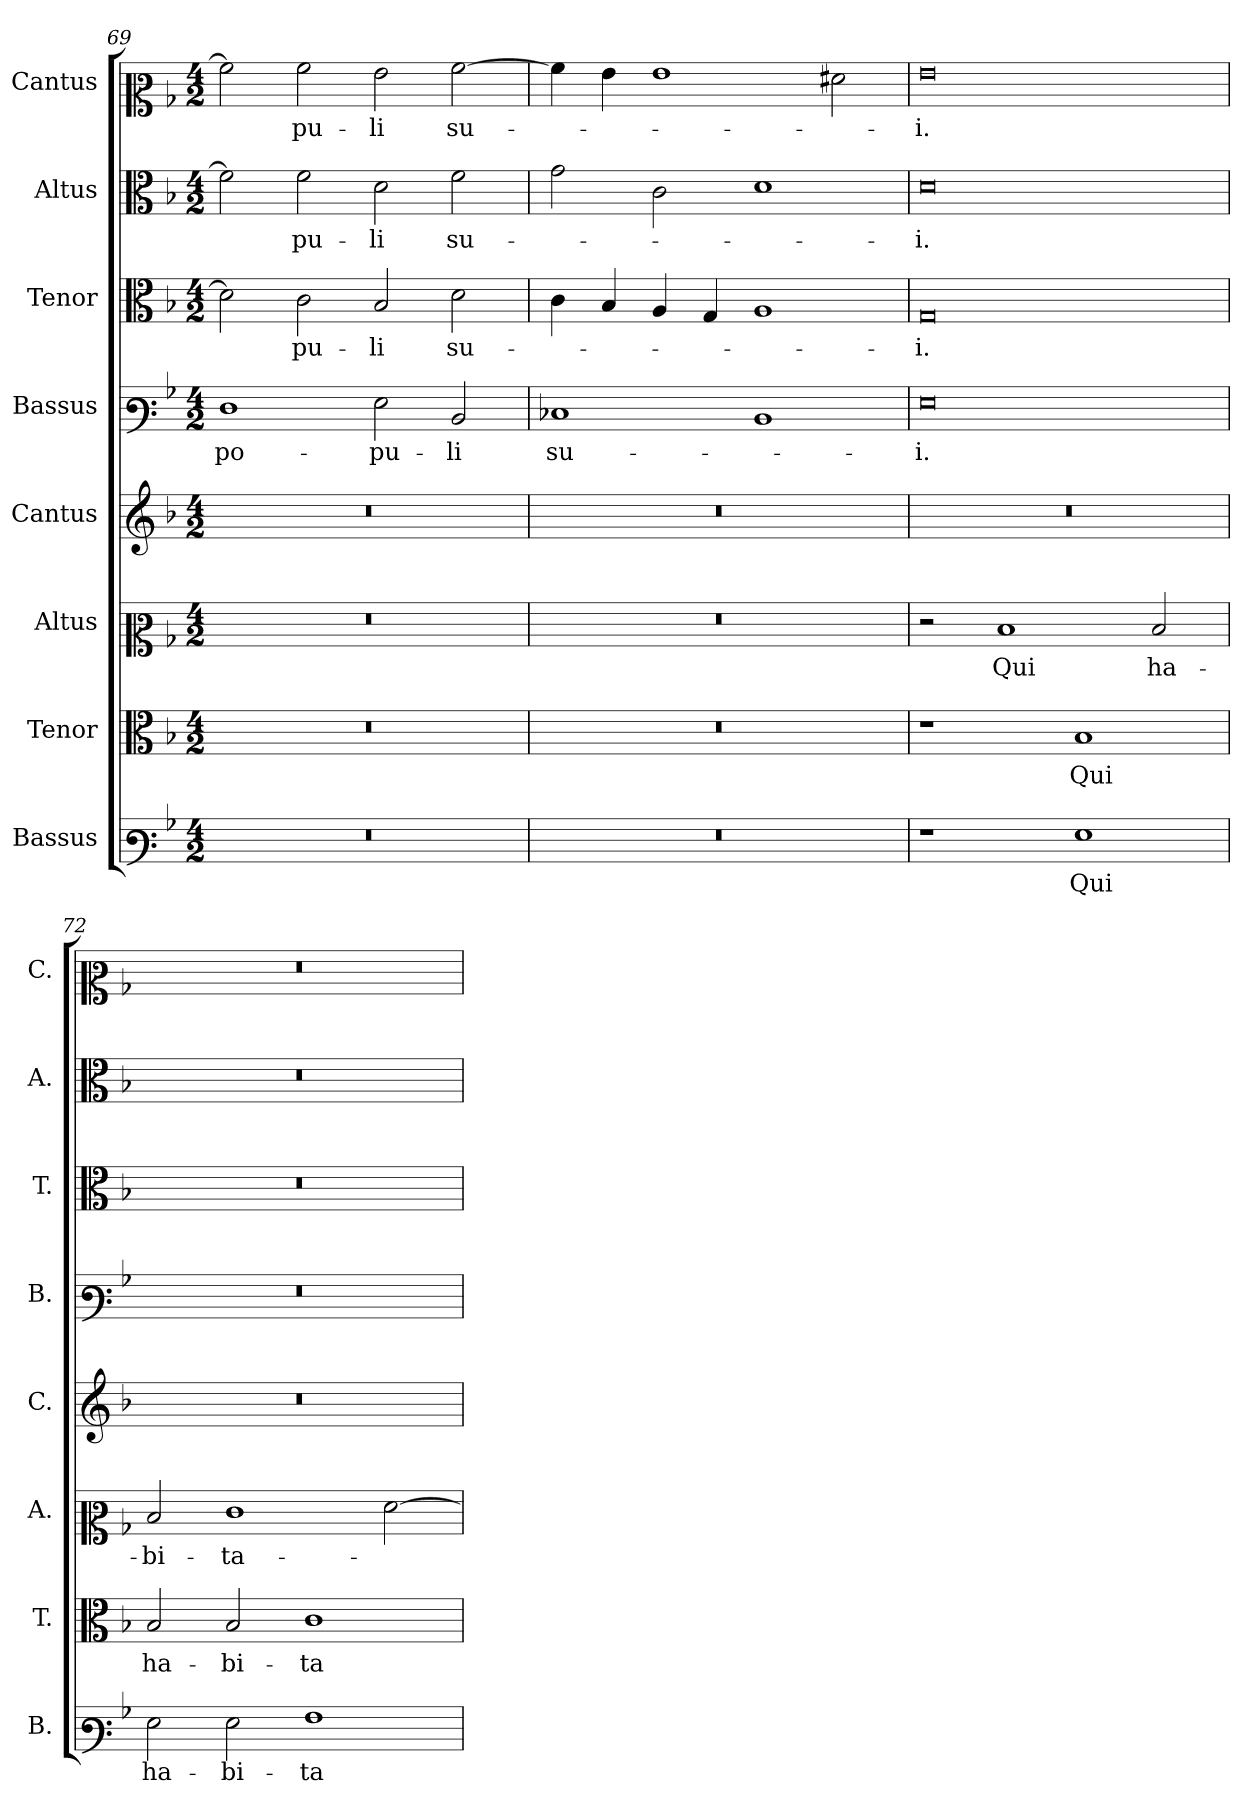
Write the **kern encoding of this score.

**kern	**text	**kern	**text	**kern	**text	**kern	**kern	**text	**kern	**text	**kern	**text	**kern	**text
*part8	*part8	*part7	*part7	*part6	*part6	*part5	*part4	*part4	*part3	*part3	*part2	*part2	*part1	*part1
*staff8	*staff8	*staff7	*staff7	*staff6	*staff6	*staff5	*staff4	*staff4	*staff3	*staff3	*staff2	*staff2	*staff1	*staff1
*I"Bassus	*	*I"Tenor	*	*I"Altus	*	*I"Cantus	*I"Bassus	*	*I"Tenor	*	*I"Altus	*	*I"Cantus	*
*I'B.	*	*I'T.	*	*I'A.	*	*I'C.	*I'B.	*	*I'T.	*	*I'A.	*	*I'C.	*
*clefF3	*	*clefC3	*	*clefC2	*	*clefG2	*clefF3	*	*clefC3	*	*clefC3	*	*clefC2	*
*k[b-]	*	*k[b-]	*	*k[b-]	*	*k[b-]	*k[b-]	*	*k[b-]	*	*k[b-]	*	*k[b-]	*
*M4/2	*	*M4/2	*	*M4/2	*	*M4/2	*M4/2	*	*M4/2	*	*M4/2	*	*M4/2	*
=69	=69	=69	=69	=69	=69	=69	=69	=69	=69	=69	=69	=69	=69	=69
!LO:N:vis=1	!	!LO:N:vis=1	!	!LO:N:vis=1	!	!LO:N:vis=1	!	!	!	!	!	!	!	!
0r	.	0r	.	0r	.	0r	1F	po-	2d\]	.	2f\]	.	2a\]	.
.	.	.	.	.	.	.	.	.	2c\	-pu-	2f\	-pu-	2a\	-pu-
.	.	.	.	.	.	.	2G\	-pu-	2B-/	-li	2d\	-li	2g\	-li
.	.	.	.	.	.	.	2D/	-li	2d\	su-	2f\	su-	[2a\	su-
=70	=70	=70	=70	=70	=70	=70	=70	=70	=70	=70	=70	=70	=70	=70
!LO:N:vis=1	!	!LO:N:vis=1	!	!LO:N:vis=1	!	!LO:N:vis=1	!	!	!	!	!	!	!	!
0r	.	0r	.	0r	.	0r	1E-X	su-	4c\	.	2g\	.	4a\]	.
.	.	.	.	.	.	.	.	.	4B-/	.	.	.	4g\	.
.	.	.	.	.	.	.	.	.	4A/	.	2c\	.	1g	.
.	.	.	.	.	.	.	.	.	4G/	.	.	.	.	.
.	.	.	.	.	.	.	1D	.	1A	.	1d	.	.	.
.	.	.	.	.	.	.	.	.	.	.	.	.	2f#X\	.
=71	=71	=71	=71	=71	=71	=71	=71	=71	=71	=71	=71	=71	=71	=71
!	!	!	!	!	!	!LO:N:vis=1	!	!	!	!	!	!	!	!
1r	.	1r	.	2r	.	0r	0G	-i.	0G	-i.	0d	-i.	0g	i.
.	.	.	.	1d	Qui	.	.	.	.	.	.	.	.	.
1G	Qui	1B-	Qui	.	.	.	.	.	.	.	.	.	.	.
.	.	.	.	2d/	ha-	.	.	.	.	.	.	.	.	.
=72	=72	=72	=72	=72	=72	=72	=72	=72	=72	=72	=72	=72	=72	=72
!	!	!	!	!	!	!LO:N:vis=1	!LO:N:vis=1	!	!LO:N:vis=1	!	!LO:N:vis=1	!	!LO:N:vis=1	!
2G\	ha-	2B-/	ha-	2d/	-bi-	0r	0r	.	0r	.	0r	.	0r	.
2G\	-bi-	2B-/	-bi-	1e	-ta-	.	.	.	.	.	.	.	.	.
1A	-ta-	1c	-ta-	.	.	.	.	.	.	.	.	.	.	.
.	.	.	.	[2f\	.	.	.	.	.	.	.	.	.	.
=	=	=	=	=	=	=	=	=	=	=	=	=	=	=
*-	*-	*-	*-	*-	*-	*-	*-	*-	*-	*-	*-	*-	*-	*-
